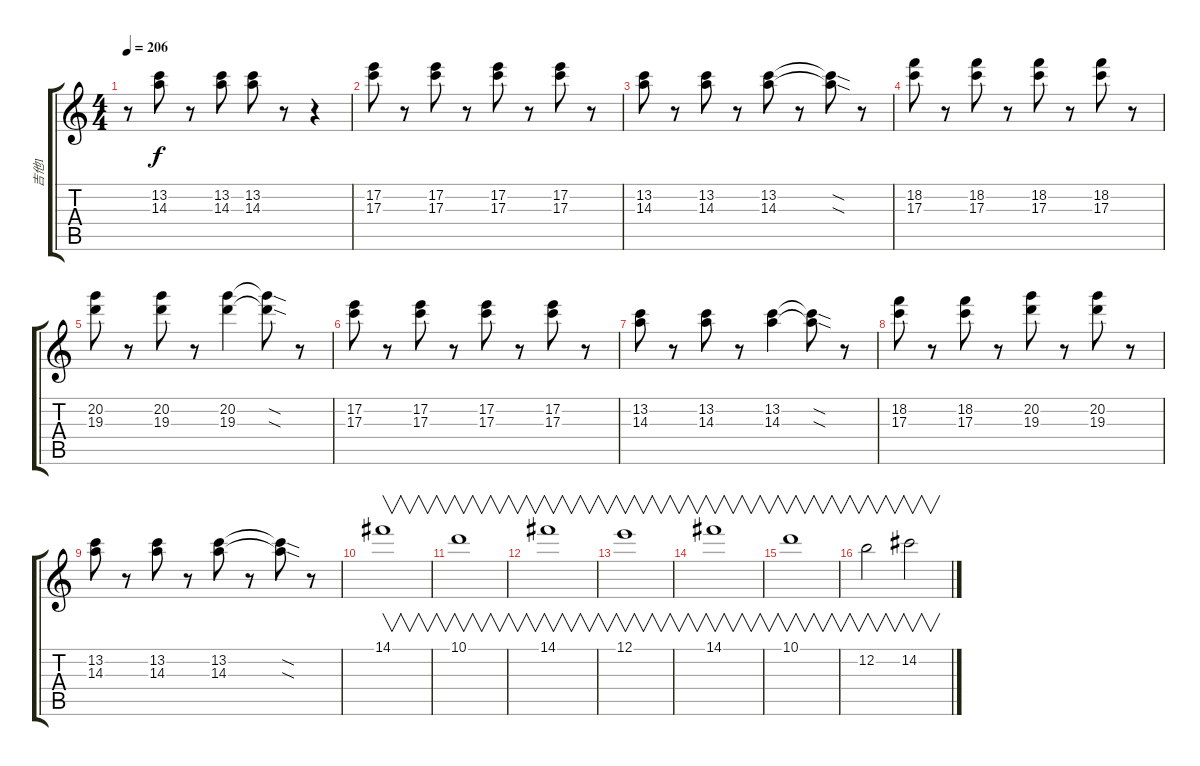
\track ("吉他1" "吉他1") {instrument distortionguitar}
\staff {score tabs}
\tuning (E4 B3 G3 D3 A2 E2) {hide}
\ts (4 4)
\tempo 206
\clef g2
\ks c
r.8{dy f} (13.2 14.3).8 r.8 (13.2 14.3).8 (13.2 14.3).8 r.8 r.4 |
(17.2 17.3).8 r.8 (17.2 17.3).8 r.8 (17.2 17.3).8 r.8 (17.2 17.3).8 r.8 |
(13.2 14.3).8 r.8 (13.2 14.3).8 r.8 (13.2 14.3).8 r.8 (13.2{sod t} 14.3{sod t}).8 r.8 |
(18.2 17.3).8 r.8 (18.2 17.3).8 r.8 (18.2 17.3).8 r.8 (18.2 17.3).8 r.8 |
(20.2 19.3).8 r.8 (20.2 19.3).8 r.8 (20.2 19.3).4 (20.2{sod t} 19.3{sod t}).8 r.8 |
(17.2 17.3).8 r.8 (17.2 17.3).8 r.8 (17.2 17.3).8 r.8 (17.2 17.3).8 r.8 |
(13.2 14.3).8 r.8 (13.2 14.3).8 r.8 (13.2 14.3).4 (13.2{sod t} 14.3{sod t}).8 r.8 |
(18.2 17.3).8 r.8 (18.2 17.3).8 r.8 (20.2 19.3).8 r.8 (20.2 19.3).8 r.8 |
(13.2 14.3).8 r.8 (13.2 14.3).8 r.8 (13.2 14.3).8 r.8 (13.2{sod t} 14.3{sod t}).8 r.8 |
14.1.1{v} |
10.1.1{v} |
14.1.1{v} |
12.1.1{v} |
14.1.1{v} |
10.1.1{v} |
12.2.2{v} 14.2.2{v}
